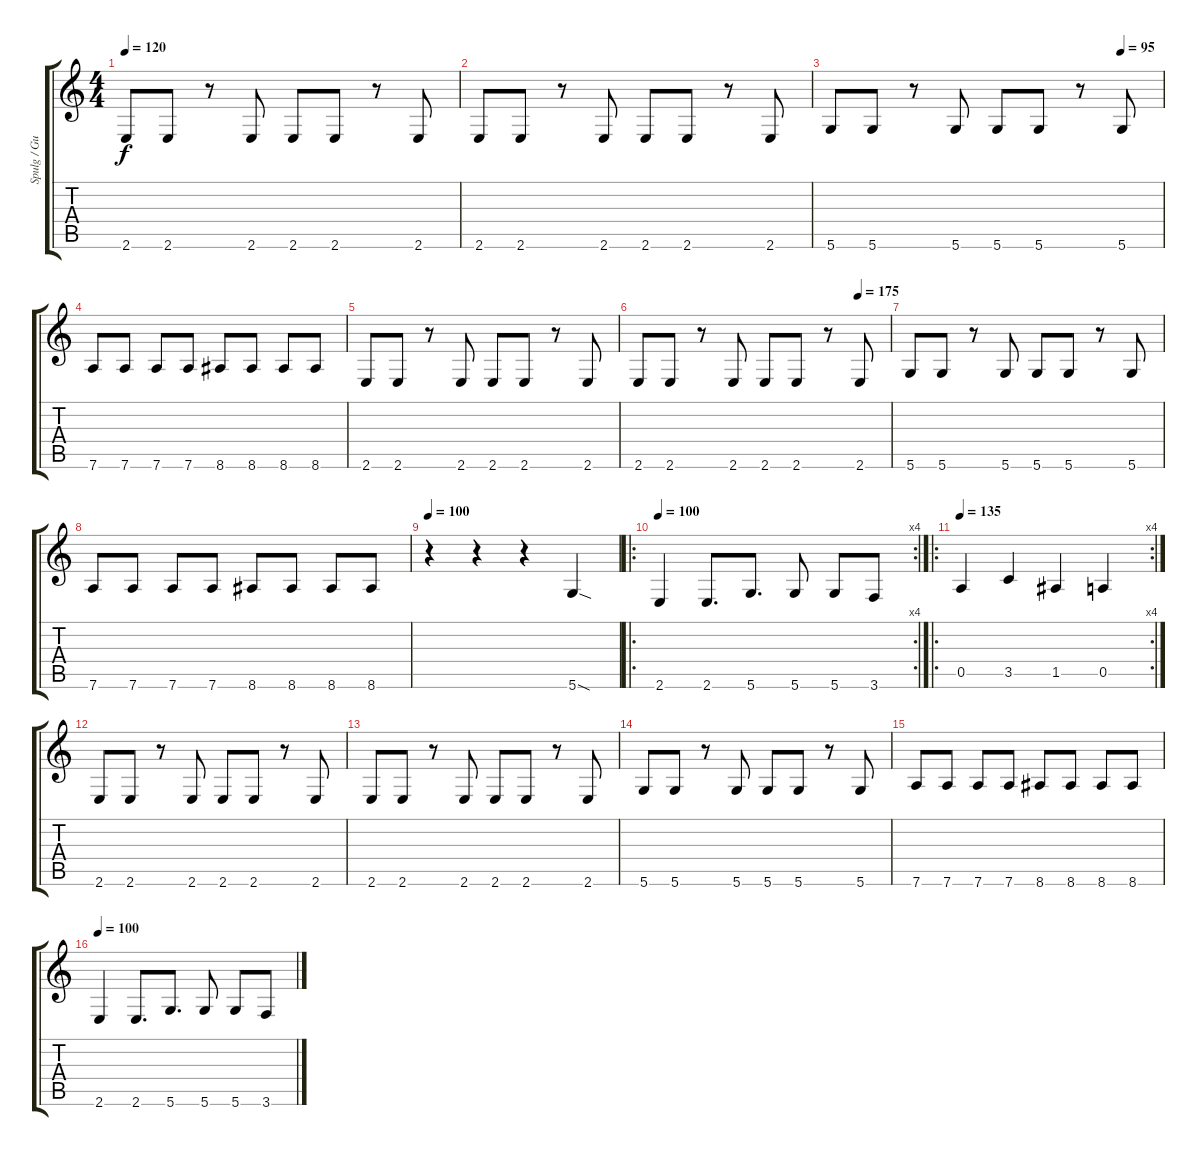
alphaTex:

\track ("Spulg / Guitar 2" "Spulg / Gu") {instrument overdrivenguitar}
\staff {score tabs}
\tuning (E4 B3 G3 D3 A2 D2) {hide}
\ts (4 4)
\tempo 120
\clef g2
\ks c
2.6.8{dy f} 2.6.8 r.8 2.6.8 2.6.8 2.6.8 r.8 2.6.8 |
2.6.8 2.6.8 r.8 2.6.8 2.6.8 2.6.8 r.8 2.6.8 |
\tempo (95 0.875)
5.6.8 5.6.8 r.8 5.6.8 5.6.8 5.6.8 r.8 5.6.8 |
7.6.8 7.6.8 7.6.8 7.6.8 8.6.8 8.6.8 8.6.8 8.6.8 |
2.6.8 2.6.8 r.8 2.6.8 2.6.8 2.6.8 r.8 2.6.8 |
\tempo (175 0.875)
2.6.8 2.6.8 r.8 2.6.8 2.6.8 2.6.8 r.8 2.6.8 |
5.6.8 5.6.8 r.8 5.6.8 5.6.8 5.6.8 r.8 5.6.8 |
7.6.8 7.6.8 7.6.8 7.6.8 8.6.8 8.6.8 8.6.8 8.6.8 |
\tempo 100
r.4 r.4 r.4 5.6{sod}.4 |
\ro
\rc 4
\tempo 100
2.6.4 2.6.8{d} 5.6.8{d} 5.6.8 5.6.8 3.6.8 |
\ro
\rc 4
\tempo 135
0.5.4 3.5.4 1.5.4 0.5.4 |
2.6.8 2.6.8 r.8 2.6.8 2.6.8 2.6.8 r.8 2.6.8 |
2.6.8 2.6.8 r.8 2.6.8 2.6.8 2.6.8 r.8 2.6.8 |
5.6.8 5.6.8 r.8 5.6.8 5.6.8 5.6.8 r.8 5.6.8 |
7.6.8 7.6.8 7.6.8 7.6.8 8.6.8 8.6.8 8.6.8 8.6.8 |
\tempo 100
2.6.4 2.6.8{d} 5.6.8{d} 5.6.8 5.6.8 3.6.8
